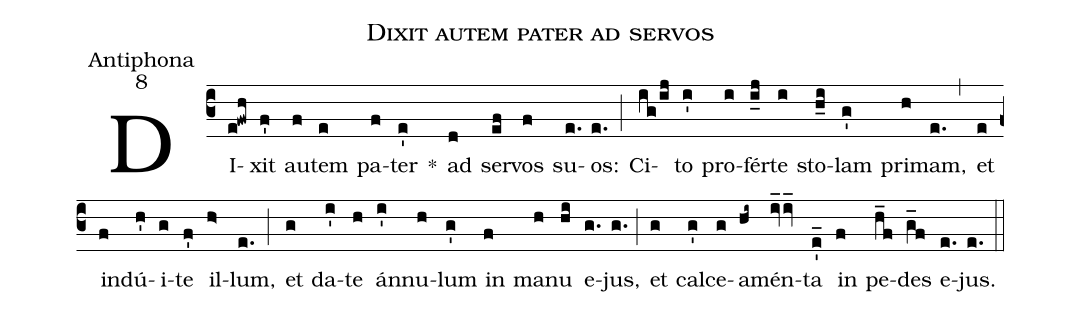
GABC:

name:Dixit autem pater ad servos;
office-part:Antiphona;
mode:8;
%%
(c3) DI(e!fwh)xit(f') au(f)tem(e) pa(f)ter(e') *() ad(d) ser(ef)vos(f) su(e.)os:(e.) (;) Ci(ig/ij)to(i') pro(i)fér(i_j)te(i) sto(h_i)lam(g') pri(h)mam,(e.) (,) et(e) in(f)dú(h')i(g)te(f') il(h>)lum,(e.) (;) et(g) da(i')te(h) án(i')nu(h)lum(g') in(f) ma(h)nu(hi) e(g.)jus,(g.) (;) et(g) cal(g')ce(g)a(hi~)mén(iv_2/iv_)ta(e_') in(f) pe(h_f)des(g_f) e(e.)jus.(e.) (::)
